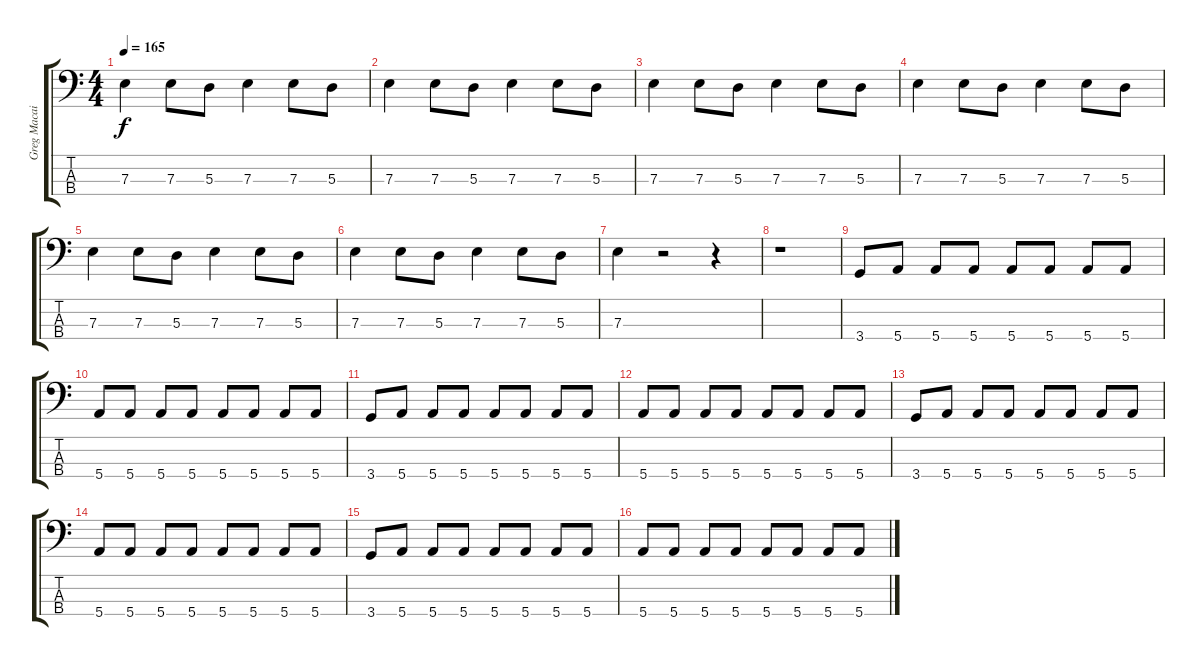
\track ("Greg Macainsh" "Greg Macai") {instrument electricbasspick}
\staff {score tabs}
\tuning (G2 D2 A1 E1) {hide}
\ts (4 4)
\tempo 165
\clef f4
\ks c
7.3.4{dy f} 7.3.8 5.3.8 7.3.4 7.3.8 5.3.8 |
7.3.4 7.3.8 5.3.8 7.3.4 7.3.8 5.3.8 |
7.3.4 7.3.8 5.3.8 7.3.4 7.3.8 5.3.8 |
7.3.4 7.3.8 5.3.8 7.3.4 7.3.8 5.3.8 |
7.3.4 7.3.8 5.3.8 7.3.4 7.3.8 5.3.8 |
7.3.4 7.3.8 5.3.8 7.3.4 7.3.8 5.3.8 |
7.3.4 r.2 r.4 |
r.1 |
3.4.8 5.4.8 5.4.8 5.4.8 5.4.8 5.4.8 5.4.8 5.4.8 |
5.4.8 5.4.8 5.4.8 5.4.8 5.4.8 5.4.8 5.4.8 5.4.8 |
3.4.8 5.4.8 5.4.8 5.4.8 5.4.8 5.4.8 5.4.8 5.4.8 |
5.4.8 5.4.8 5.4.8 5.4.8 5.4.8 5.4.8 5.4.8 5.4.8 |
3.4.8 5.4.8 5.4.8 5.4.8 5.4.8 5.4.8 5.4.8 5.4.8 |
5.4.8 5.4.8 5.4.8 5.4.8 5.4.8 5.4.8 5.4.8 5.4.8 |
3.4.8 5.4.8 5.4.8 5.4.8 5.4.8 5.4.8 5.4.8 5.4.8 |
5.4.8 5.4.8 5.4.8 5.4.8 5.4.8 5.4.8 5.4.8 5.4.8
